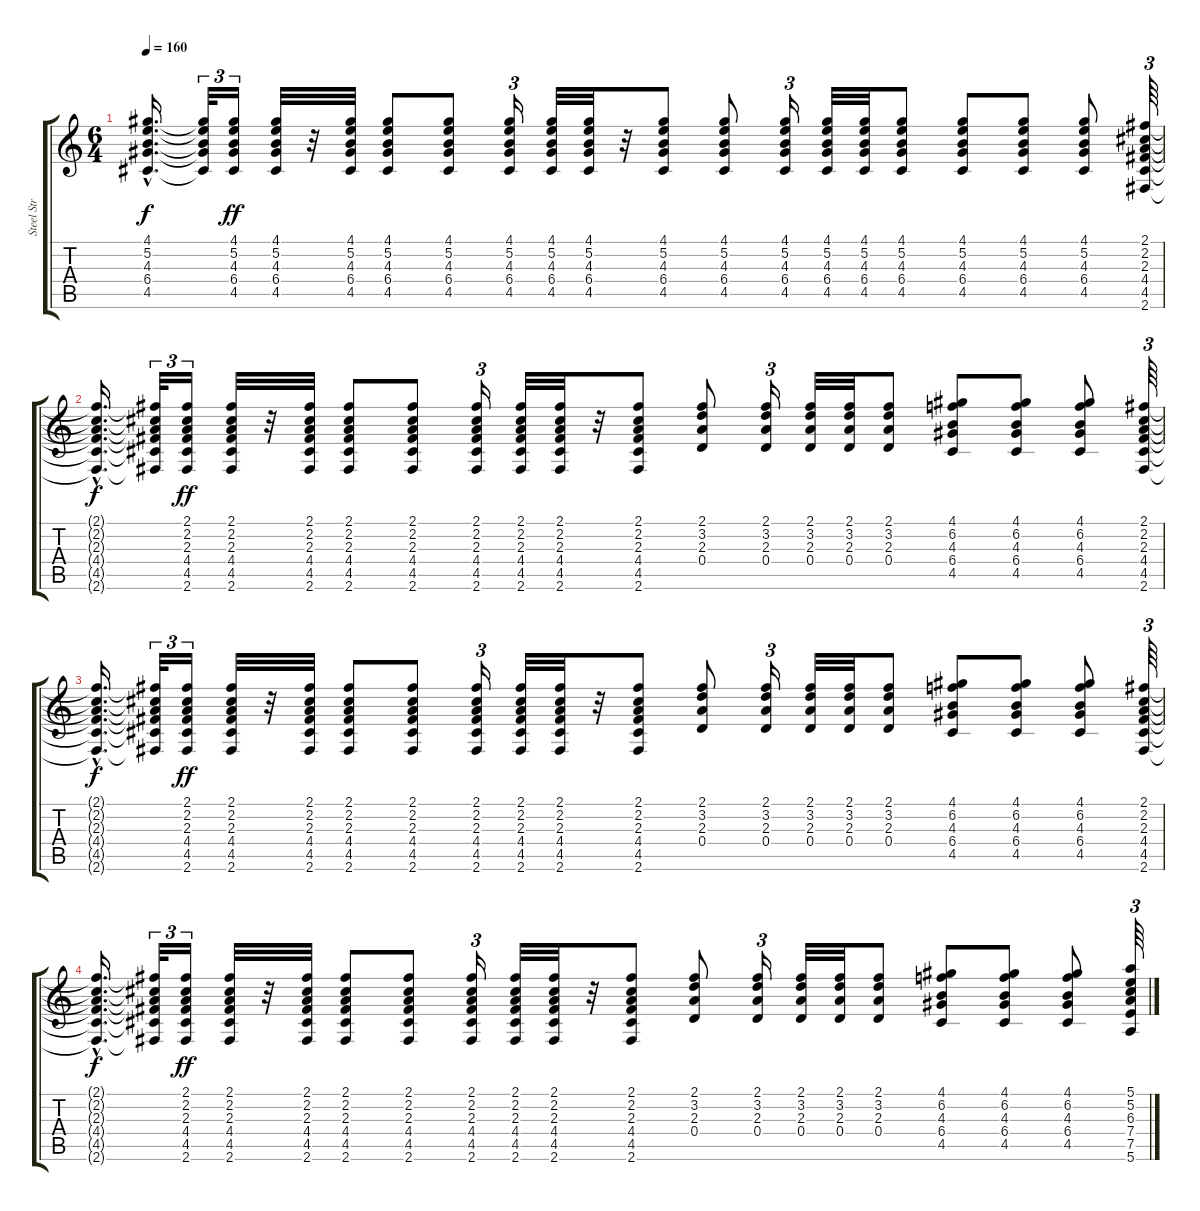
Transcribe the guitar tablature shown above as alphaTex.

\track ("Steel Str Gtr (Al Di Meola)" "Steel Str ") {instrument acousticguitarsteel}
\staff {score tabs}
\tuning (E4 B3 G3 D3 A2 E2) {hide}
\ts (6 4)
\tempo 160
\clef g2
\ks c
(4.1{hac t} 5.2{hac t} 4.3{hac t} 6.4{hac t} 4.5{hac t}).16{d dy f} (4.1{t} 5.2{t} 4.3{t} 6.4{t} 4.5{t}).32{tu (3 2)} (4.1 5.2 4.3 6.4 4.5).16{tu (3 2) dy ff} (4.1 5.2 4.3 6.4 4.5).32 r.32 (4.1 5.2 4.3 6.4 4.5).32 (4.1 5.2 4.3 6.4 4.5).8 (4.1 5.2 4.3 6.4 4.5).8 (4.1 5.2 4.3 6.4 4.5).16{tu (3 2)} (4.1 5.2 4.3 6.4 4.5).32 (4.1 5.2 4.3 6.4 4.5).32 r.32 (4.1 5.2 4.3 6.4 4.5).8 (4.1 5.2 4.3 6.4 4.5).8 (4.1 5.2 4.3 6.4 4.5).16{tu (3 2)} (4.1 5.2 4.3 6.4 4.5).32 (4.1 5.2 4.3 6.4 4.5).32 (4.1 5.2 4.3 6.4 4.5).8 (4.1 5.2 4.3 6.4 4.5).8 (4.1 5.2 4.3 6.4 4.5).8 (4.1 5.2 4.3 6.4 4.5).8 (2.1 2.2 2.3 4.4 4.5 2.6).64{tu (3 2)} |
(2.1{hac t} 2.2{hac t} 2.3{hac t} 4.4{hac t} 4.5{hac t} 2.6{hac t}).16{d dy f} (2.1{t} 2.2{t} 2.3{t} 4.4{t} 4.5{t} 2.6{t}).32{tu (3 2)} (2.1 2.2 2.3 4.4 4.5 2.6).16{tu (3 2) dy ff} (2.1 2.2 2.3 4.4 4.5 2.6).32 r.32 (2.1 2.2 2.3 4.4 4.5 2.6).32 (2.1 2.2 2.3 4.4 4.5 2.6).8 (2.1 2.2 2.3 4.4 4.5 2.6).8 (2.1 2.2 2.3 4.4 4.5 2.6).16{tu (3 2)} (2.1 2.2 2.3 4.4 4.5 2.6).32 (2.1 2.2 2.3 4.4 4.5 2.6).32 r.32 (2.1 2.2 2.3 4.4 4.5 2.6).8 (2.1 3.2 2.3 0.4).8 (2.1 3.2 2.3 0.4).16{tu (3 2)} (2.1 3.2 2.3 0.4).32 (2.1 3.2 2.3 0.4).32 (2.1 3.2 2.3 0.4).8 (4.1 6.2 4.3 6.4 4.5).8 (4.1 6.2 4.3 6.4 4.5).8 (4.1 6.2 4.3 6.4 4.5).8 (2.1 2.2 2.3 4.4 4.5 2.6).64{tu (3 2)} |
(2.1{hac t} 2.2{hac t} 2.3{hac t} 4.4{hac t} 4.5{hac t} 2.6{hac t}).16{d dy f} (2.1{t} 2.2{t} 2.3{t} 4.4{t} 4.5{t} 2.6{t}).32{tu (3 2)} (2.1 2.2 2.3 4.4 4.5 2.6).16{tu (3 2) dy ff} (2.1 2.2 2.3 4.4 4.5 2.6).32 r.32 (2.1 2.2 2.3 4.4 4.5 2.6).32 (2.1 2.2 2.3 4.4 4.5 2.6).8 (2.1 2.2 2.3 4.4 4.5 2.6).8 (2.1 2.2 2.3 4.4 4.5 2.6).16{tu (3 2)} (2.1 2.2 2.3 4.4 4.5 2.6).32 (2.1 2.2 2.3 4.4 4.5 2.6).32 r.32 (2.1 2.2 2.3 4.4 4.5 2.6).8 (2.1 3.2 2.3 0.4).8 (2.1 3.2 2.3 0.4).16{tu (3 2)} (2.1 3.2 2.3 0.4).32 (2.1 3.2 2.3 0.4).32 (2.1 3.2 2.3 0.4).8 (4.1 6.2 4.3 6.4 4.5).8 (4.1 6.2 4.3 6.4 4.5).8 (4.1 6.2 4.3 6.4 4.5).8 (2.1 2.2 2.3 4.4 4.5 2.6).64{tu (3 2)} |
(2.1{hac t} 2.2{hac t} 2.3{hac t} 4.4{hac t} 4.5{hac t} 2.6{hac t}).16{d dy f} (2.1{t} 2.2{t} 2.3{t} 4.4{t} 4.5{t} 2.6{t}).32{tu (3 2)} (2.1 2.2 2.3 4.4 4.5 2.6).16{tu (3 2) dy ff} (2.1 2.2 2.3 4.4 4.5 2.6).32 r.32 (2.1 2.2 2.3 4.4 4.5 2.6).32 (2.1 2.2 2.3 4.4 4.5 2.6).8 (2.1 2.2 2.3 4.4 4.5 2.6).8 (2.1 2.2 2.3 4.4 4.5 2.6).16{tu (3 2)} (2.1 2.2 2.3 4.4 4.5 2.6).32 (2.1 2.2 2.3 4.4 4.5 2.6).32 r.32 (2.1 2.2 2.3 4.4 4.5 2.6).8 (2.1 3.2 2.3 0.4).8 (2.1 3.2 2.3 0.4).16{tu (3 2)} (2.1 3.2 2.3 0.4).32 (2.1 3.2 2.3 0.4).32 (2.1 3.2 2.3 0.4).8 (4.1 6.2 4.3 6.4 4.5).8 (4.1 6.2 4.3 6.4 4.5).8 (4.1 6.2 4.3 6.4 4.5).8 (5.1 5.2 6.3 7.4 7.5 5.6).64{tu (3 2)}
